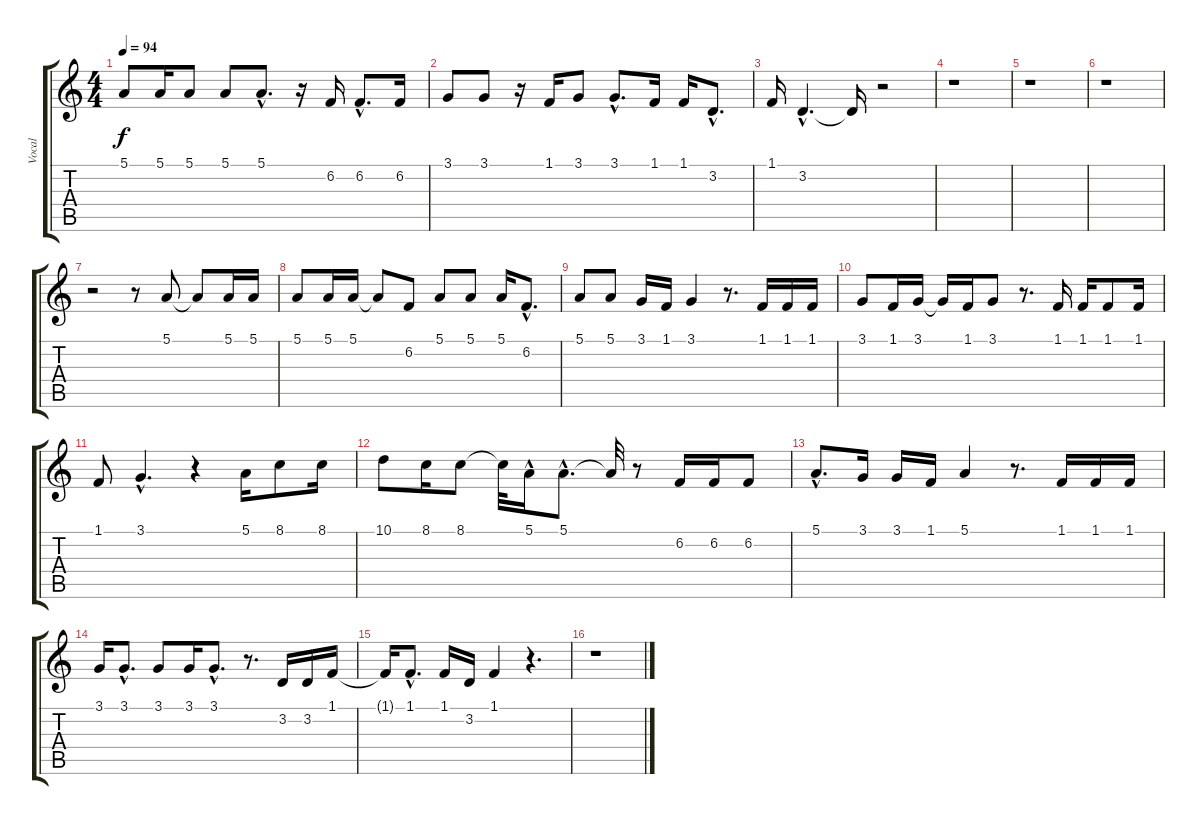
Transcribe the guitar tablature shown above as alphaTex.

\track ("Vocal" "Vocal") {instrument accordion}
\staff {score tabs}
\tuning (E4 B3 G3 D3 A2 E2) {hide}
\ts (4 4)
\tempo 94
\clef g2
\ks c
5.1.8{dy f} 5.1.16 5.1.8 5.1.8 5.1{hac}.8{d} r.16 6.2.16 6.2{hac}.8{d} 6.2.16 |
3.1.8 3.1.8 r.16 1.1.16 3.1.8 3.1{hac}.8{d} 1.1.16 1.1.16 3.2{hac}.8{d} |
1.1.16 3.2{hac}.4{d} 3.2{t}.16 r.2 |
r.1 |
r.1 |
r.1 |
r.2 r.8 5.1.8 5.1{t}.8 5.1.16 5.1.16 |
5.1.8 5.1.16 5.1.16 5.1{t}.8 6.2.8 5.1.8 5.1.8 5.1.16 6.2{hac}.8{d} |
5.1.8 5.1.8 3.1.16 1.1.16 3.1.4 r.8{d} 1.1.16 1.1.16 1.1.16 |
3.1.8 1.1.16 3.1.16 3.1{t}.16 1.1.16 3.1.8 r.8{d} 1.1.16 1.1.16 1.1.8 1.1.16 |
1.1.8 3.1{hac}.4{d} r.4 5.1.16 8.1.8 8.1.16 |
10.1.8 8.1.16 8.1.8 8.1{t}.32 5.1{hac}.16 5.1{hac}.8{d} 5.1{t}.32 r.8 6.2.16 6.2.16 6.2.8 |
5.1{hac}.8{d} 3.1.16 3.1.16 1.1.16 5.1.4 r.8{d} 1.1.16 1.1.16 1.1.16 |
3.1.16 3.1{hac}.8{d} 3.1.8 3.1.16 3.1{hac}.8{d} r.8{d} 3.2.16 3.2.16 1.1.16 |
1.1{t}.16 1.1{hac}.8{d} 1.1.16 3.2.16 1.1.4 r.4{d} |
r.1
